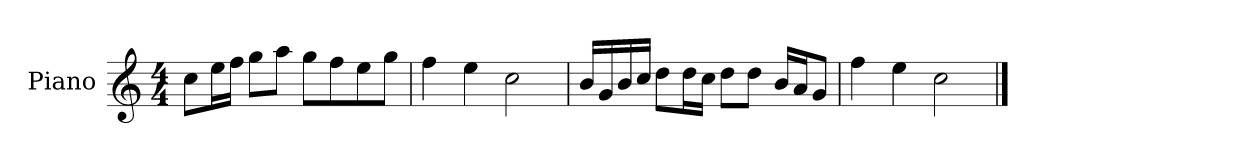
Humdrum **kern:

**kern
*part1
*staff1
*I"Piano
*I'P-no
*clefG2
*k[]
*M4/4
*MM90
=1
8cc\L
16ee\L
16ff\JJ
8gg\L
8aa\J
8gg\L
8ff\
8ee\
8gg\J
=2
4ff\
4ee\
2cc\
=3
16b/LL
16g/
16b/
16cc/JJ
8dd\L
16dd\L
16cc\JJ
8dd\L
8dd\J
16b/LL
16a/J
8g/J
=4
4ff\
4ee\
2cc\
==
*-
